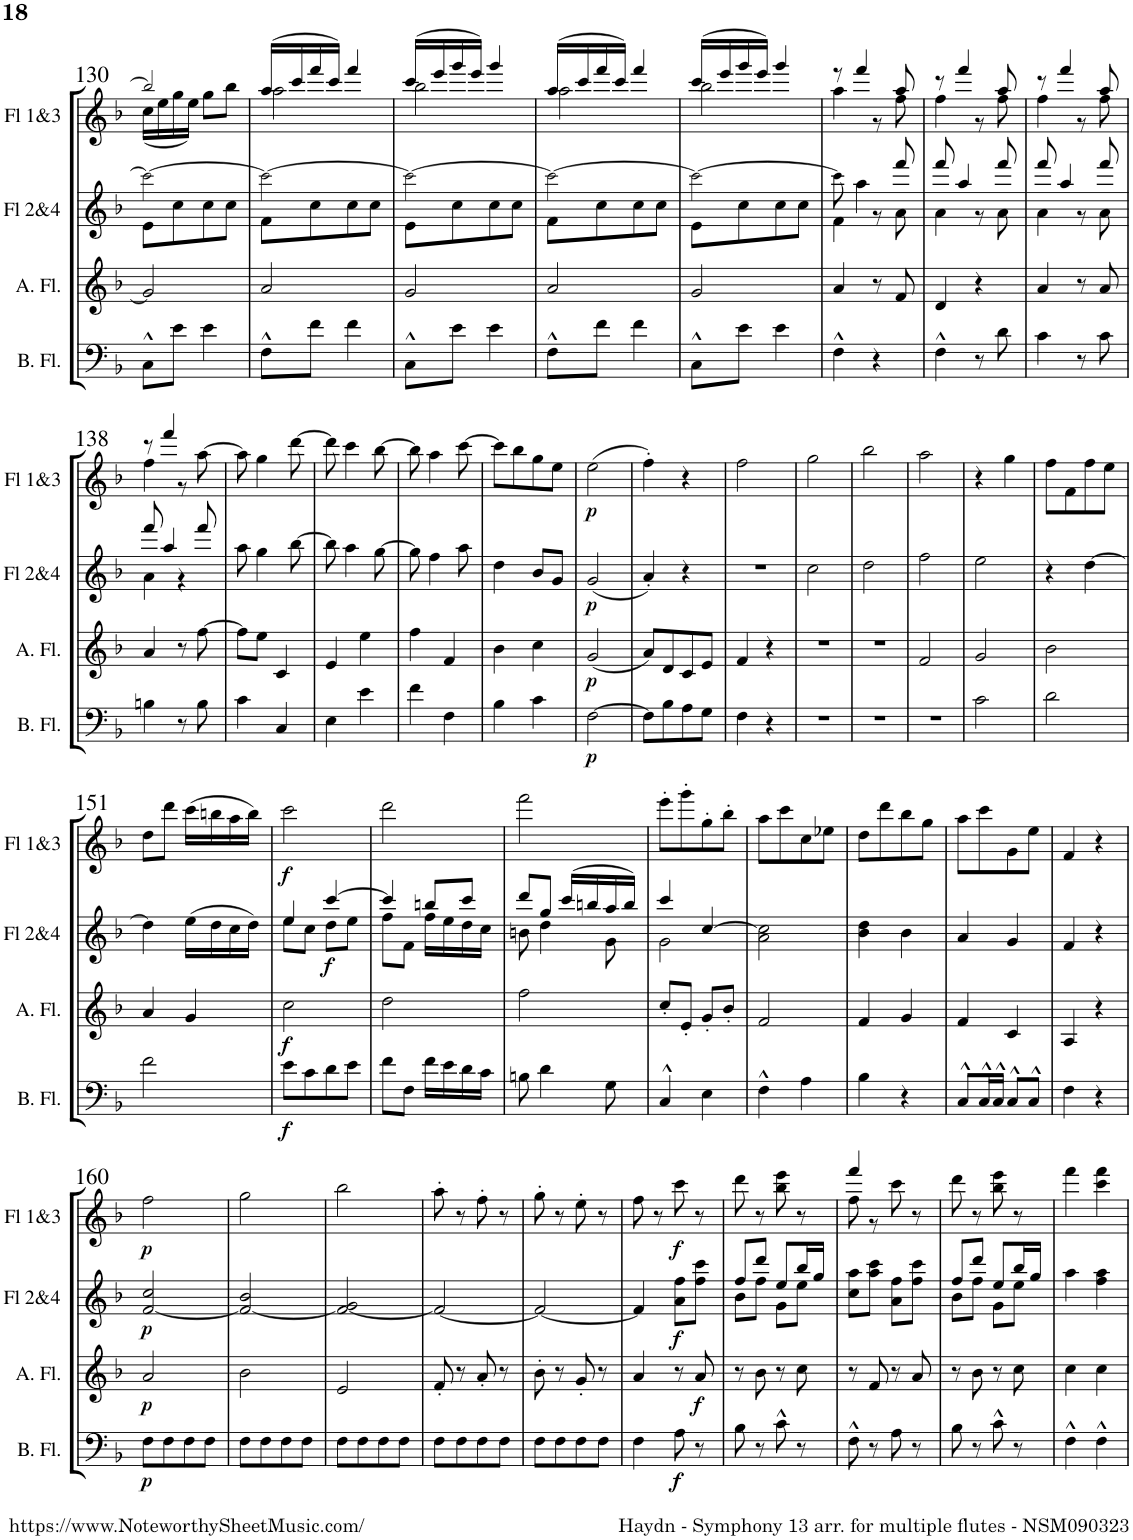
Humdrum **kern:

**kern	**dynam	**kern	**dynam	**kern	**dynam	**kern	**kern	**dynam
*part5	*part5	*part4	*part4	*part3	*part3	*part2	*part1	*part1
*staff5	*staff5	*staff4	*staff4	*staff3	*staff3	*staff2	*staff1	*staff1
*I"Bass Flute	*	*I"Alto Flute	*	*I"Flutes 2&amp;4	*	*I"Flute 1b	*I"Flutes 1&amp;3	*
*I'B. Fl.	*	*I'A. Fl.	*	*I'Fl 2&amp;4	*	*I'Fl 1b	*I'Fl 1&amp;3	*
!!LO:PB:g=z
*clefF4	*	*clefG2	*	*clefG2	*	*clefG2	*clefG2	*
*k[b-]	*	*k[b-]	*	*k[b-]	*	*k[b-]	*k[b-]	*
*M2/4	*	*M2/4	*	*M2/4	*	*M2/4	*M2/4	*
=130	=130	=130	=130	=130	=130	=130	=130	=130
*	*	*	*	*^	*	*^	*^	*
8C^^\L	.	2g/]	.	2ccc!\_	8e\L	.	2bb-!]	(16cc\LL	2bb-!/]	(16cc\LL	.
.	.	.	.	.	.	.	.	16ee\J	.	16ee\	.
8e\J	.	.	.	.	8cc\	.	.	16gg\L	.	16gg\	.
.	.	.	.	.	.	.	.	16ee\JJ)	.	16ee\JJ)	.
4e\	.	.	.	.	8cc\	.	.	8gg\L	.	8gg\L	.
.	.	.	.	.	8cc\J	.	.	8bb-\J	.	8bb-\J	.
*	*	*	*	*	*	*	*v	*v	*	*	*
=131	=131	=131	=131	=131	=131	=131	=131	=131	=131	=131
8F^^\L	.	2a/	.	2ccc!\_	8f\L	.	2r	(16aa/LL	2aa\	.
.	.	.	.	.	.	.	.	16ccc/	.	.
8f\J	.	.	.	.	8cc\	.	.	16fff/	.	.
.	.	.	.	.	.	.	.	16ccc/JJ)	.	.
4f\	.	.	.	.	8cc\	.	.	4fff/	.	.
.	.	.	.	.	8cc\J	.	.	.	.	.
=132	=132	=132	=132	=132	=132	=132	=132	=132	=132	=132
8C^^\L	.	2g/	.	2ccc!\_	8e\L	.	2r	(16ccc/LL	2bb-\	.
.	.	.	.	.	.	.	.	16eee/	.	.
8e\J	.	.	.	.	8cc\	.	.	16ggg/	.	.
.	.	.	.	.	.	.	.	16eee/JJ)	.	.
4e\	.	.	.	.	8cc\	.	.	4ggg/	.	.
.	.	.	.	.	8cc\J	.	.	.	.	.
=133	=133	=133	=133	=133	=133	=133	=133	=133	=133	=133
8F^^\L	.	2a/	.	2ccc!\_	8f\L	.	2r	(16aa/LL	2aa\	.
.	.	.	.	.	.	.	.	16ccc/	.	.
8f\J	.	.	.	.	8cc\	.	.	16fff/	.	.
.	.	.	.	.	.	.	.	16ccc/JJ)	.	.
4f\	.	.	.	.	8cc\	.	.	4fff/	.	.
.	.	.	.	.	8cc\J	.	.	.	.	.
=134	=134	=134	=134	=134	=134	=134	=134	=134	=134	=134
8C^^\L	.	2g/	.	2ccc!\_	8e\L	.	2r	(16ccc/LL	2bb-\	.
.	.	.	.	.	.	.	.	16eee/	.	.
8e\J	.	.	.	.	8cc\	.	.	16ggg/	.	.
.	.	.	.	.	.	.	.	16eee/JJ)	.	.
4e\	.	.	.	.	8cc\	.	.	4ggg/	.	.
.	.	.	.	.	8cc\J	.	.	.	.	.
=135	=135	=135	=135	=135	=135	=135	=135	=135	=135	=135
4F^^\	.	4a/	.	8ccc!\]	4f\	.	2r	8r	4aa\	.
.	.	.	.	4aa\	.	.	.	4fff/	.	.
4r	.	8r	.	.	8r	.	.	.	8r	.
.	.	8f/	.	8fff/	8a\	.	.	8aa/	8ff\	.
=136	=136	=136	=136	=136	=136	=136	=136	=136	=136	=136
4F^^\	.	4d/	.	8fff/	4a\	.	2r	8r	4ff\	.
.	.	.	.	4aa/	.	.	.	4fff/	.	.
8r	.	4r	.	.	8r	.	.	.	8r	.
8d\	.	.	.	8fff/	8a\	.	.	8aa/	8ff\	.
=137	=137	=137	=137	=137	=137	=137	=137	=137	=137	=137
4c\	.	4a/	.	8fff/	4a\	.	2r	8r	4ff\	.
.	.	.	.	4aa/	.	.	.	4fff/	.	.
8r	.	8r	.	.	8r	.	.	.	8r	.
8c\	.	8a/	.	8fff/	8a\	.	.	8aa/	8ff\	.
!!LO:LB:g=z	!!
=138	=138	=138	=138	=138	=138	=138	=138	=138	=138	=138
4Bn\	.	4a/	.	8fff/	4a\	.	2r	8r	4ff\	.
.	.	.	.	4aa/	.	.	.	4fff/	.	.
8r	.	8r	.	.	4r	.	.	.	8r	.
8B\	.	[8ff\	.	8fff/	.	.	.	[>8aa\	8ryy	.
*	*	*	*	*v	*v	*	*	*v	*v	*
=139	=139	=139	=139	=139	=139	=139	=139	=139
4c\	.	8ff\L]	.	8aa\	.	2r	8aa\]	.
.	.	8ee\J	.	4gg\	.	.	4gg\	.
4C/	.	4c/	.	.	.	.	.	.
.	.	.	.	[8bb-\	.	.	[8ddd\	.
=140	=140	=140	=140	=140	=140	=140	=140	=140
4E\	.	4e/	.	8bb-\]	.	2r	8ddd\]	.
.	.	.	.	4aa\	.	.	4ccc\	.
4e\	.	4ee\	.	.	.	.	.	.
.	.	.	.	[8gg\	.	.	[8bb-\	.
=141	=141	=141	=141	=141	=141	=141	=141	=141
4f\	.	4ff\	.	8gg\]	.	2r	8bb-\]	.
.	.	.	.	4ff\	.	.	4aa\	.
4F\	.	4f/	.	.	.	.	.	.
.	.	.	.	8aa\	.	.	[8ccc\	.
=142	=142	=142	=142	=142	=142	=142	=142	=142
4B-\	.	4b-\	.	4dd\	.	2r	8ccc\L]	.
.	.	.	.	.	.	.	8bb-\	.
4c\	.	4cc\	.	8b-/L	.	.	8gg\	.
.	.	.	.	8g/J	.	.	8ee\J	.
=143	=143	=143	=143	=143	=143	=143	=143	=143
!	!LO:DY:b	!	!LO:DY:b	!	!LO:DY:b	!	!	!LO:DY:b
[2F\	p	(2g/	p	(2g/	p	2r	(2ee\	p
=144	=144	=144	=144	=144	=144	=144	=144	=144
8F\L]	.	8a/L)	.	4a'/)	.	2r	4ff'\)	.
8B-\	.	8d/	.	.	.	.	.	.
8A\	.	8c/	.	4r	.	.	4r	.
8G\J	.	8e/J	.	.	.	.	.	.
=145	=145	=145	=145	=145	=145	=145	=145	=145
4F\	.	4f/	.	2r	.	2r	2ff\	.
4r	.	4r	.	.	.	.	.	.
=146	=146	=146	=146	=146	=146	=146	=146	=146
2r	.	2r	.	2cc\	.	2r	2gg\	.
=147	=147	=147	=147	=147	=147	=147	=147	=147
2r	.	2r	.	2dd\	.	2r	2bb-\	.
=148	=148	=148	=148	=148	=148	=148	=148	=148
2r	.	2f/	.	2ff\	.	2r	2aa\	.
=149	=149	=149	=149	=149	=149	=149	=149	=149
2c\	.	2g/	.	2ee\	.	2r	4r	.
.	.	.	.	.	.	.	4gg\	.
=150	=150	=150	=150	=150	=150	=150	=150	=150
2d\	.	2b-\	.	4r	.	2r	8ff\L	.
.	.	.	.	.	.	.	8f\	.
.	.	.	.	[4dd\	.	.	8ff\	.
.	.	.	.	.	.	.	8ee\J	.
!!LO:LB:g=z
=151	=151	=151	=151	=151	=151	=151	=151	=151
2f\	.	4a/	.	4dd\]	.	2r	8dd\L	.
.	.	.	.	.	.	.	8ddd\J	.
.	.	4g/	.	(16ee\LL	.	.	(16ccc\LL	.
.	.	.	.	16dd\	.	.	16bbn\	.
.	.	.	.	16cc\	.	.	16aa\	.
.	.	.	.	16dd\JJ)	.	.	16bb\JJ)	.
=152	=152	=152	=152	=152	=152	=152	=152	=152
*	*	*	*	*^	*	*	*	*
!	!LO:DY:b	!	!LO:DY:b	!	!	!	!	!	!LO:DY:b
8e\L	f	2cc\	f	4ee/	8ee\L	.	2r	2ccc\	f
8c\	.	.	.	.	8cc\J	.	.	.	.
!	!	!	!	!	!	!LO:DY:b	!	!	!
8d\	.	.	.	[4ccc/	8dd\L	f	.	.	.
8e\J	.	.	.	.	8ee\J	.	.	.	.
=153	=153	=153	=153	=153	=153	=153	=153	=153	=153
8f\L	.	2dd\	.	4ccc/]	8ff\L	.	2r	2ddd\	.
8F\J	.	.	.	.	8f\J	.	.	.	.
16f\LL	.	.	.	8bbn/L	16ff\LL	.	.	.	.
16e\	.	.	.	.	16ee\	.	.	.	.
16d\	.	.	.	8ccc/J	16dd\	.	.	.	.
16c\JJ	.	.	.	.	16cc\JJ	.	.	.	.
=154	=154	=154	=154	=154	=154	=154	=154	=154	=154
8Bn\	.	2ff\	.	8ddd/L	8bn\	.	2r	2fff\	.
4d\	.	.	.	8gg/J	4dd\	.	.	.	.
.	.	.	.	(16ccc/LL	.	.	.	.	.
.	.	.	.	16bbn/	.	.	.	.	.
8G\	.	.	.	16aa/	8g\	.	.	.	.
.	.	.	.	16bb/JJ)	.	.	.	.	.
=155	=155	=155	=155	=155	=155	=155	=155	=155	=155
4C^^/	.	8cc'/L	.	4ccc/	2g\	.	2r	8eee'\L	.
.	.	8e'/J	.	.	.	.	.	8ggg'\	.
4E\	.	8g'/L	.	[4cc/	.	.	.	8gg'\	.
.	.	8b-'/J	.	.	.	.	.	8bb-'\J	.
*	*	*	*	*v	*v	*	*	*	*
=156	=156	=156	=156	=156	=156	=156	=156	=156
4F^^\	.	2f/	.	2a\ 2cc\]	.	2r	8aa\L	.
.	.	.	.	.	.	.	8ccc\	.
4A\	.	.	.	.	.	.	8cc\	.
.	.	.	.	.	.	.	8ee-X\J	.
=157	=157	=157	=157	=157	=157	=157	=157	=157
4B-\	.	4f/	.	4b-\ 4dd\	.	2r	8dd\L	.
.	.	.	.	.	.	.	8ddd\	.
4r	.	4g/	.	4b-\	.	.	8bb-\	.
.	.	.	.	.	.	.	8gg\J	.
=158	=158	=158	=158	=158	=158	=158	=158	=158
8C^^/L	.	4f/	.	4a/	.	2r	8aa\L	.
16C^^/L	.	.	.	.	.	.	8ccc\	.
16C^^/JJ	.	.	.	.	.	.	.	.
8C^^/L	.	4c/	.	4g/	.	.	8g\	.
8C^^/J	.	.	.	.	.	.	8ee\J	.
=159	=159	=159	=159	=159	=159	=159	=159	=159
4F\	.	4A/	.	4f/	.	2r	4f/	.
4r	.	4r	.	4r	.	.	4r	.
!!LO:LB:g=z
=160	=160	=160	=160	=160	=160	=160	=160	=160
!	!LO:DY:b	!	!LO:DY:b	!	!LO:DY:b	!	!	!LO:DY:b
8F\L	p	2a/	p	[2f/ 2cc/	p	2r	2ff\	p
8F\	.	.	.	.	.	.	.	.
8F\	.	.	.	.	.	.	.	.
8F\J	.	.	.	.	.	.	.	.
=161	=161	=161	=161	=161	=161	=161	=161	=161
8F\L	.	2b-\	.	2f/_ 2b-/	.	2r	2gg\	.
8F\	.	.	.	.	.	.	.	.
8F\	.	.	.	.	.	.	.	.
8F\J	.	.	.	.	.	.	.	.
=162	=162	=162	=162	=162	=162	=162	=162	=162
8F\L	.	2e/	.	2f/_ 2g/	.	2r	2bb-\	.
8F\	.	.	.	.	.	.	.	.
8F\	.	.	.	.	.	.	.	.
8F\J	.	.	.	.	.	.	.	.
=163	=163	=163	=163	=163	=163	=163	=163	=163
8F\L	.	8f'/	.	2f/_	.	2r	8aa'\	.
8F\	.	8r	.	.	.	.	8r	.
8F\	.	8a'/	.	.	.	.	8ff'\	.
8F\J	.	8r	.	.	.	.	8r	.
=164	=164	=164	=164	=164	=164	=164	=164	=164
8F\L	.	8b-'\	.	2f/_	.	2r	8gg'\	.
8F\	.	8r	.	.	.	.	8r	.
8F\	.	8g'/	.	.	.	.	8ee'\	.
8F\J	.	8r	.	.	.	.	8r	.
=165	=165	=165	=165	=165	=165	=165	=165	=165
4F\	.	4a/	.	4f/]	.	2r	8ff\	.
.	.	.	.	.	.	.	8r	.
!	!LO:DY:b	!	!	!	!LO:DY:b	!	!	!LO:DY:b
8A\	f	8r	.	8a\ 8ff\L	f	.	8ccc\	f
!	!	!	!LO:DY:b	!	!	!	!	!
8r	.	8a/	f	8ff\ 8ccc\J	.	.	8r	.
=166	=166	=166	=166	=166	=166	=166	=166	=166
*	*	*	*	*^	*	*	*	*
8B-\	.	8r	.	8ff/L	8b-\L	.	2r	8ddd\	.
8r	.	8b-\	.	8ddd/J	8ff\J	.	.	8r	.
8c^^\	.	8r	.	8ee/L	8g\L	.	.	8bb-\ 8eee\	.
8r	.	8cc\	.	16bb-/L	8ee\J	.	.	8r	.
.	.	.	.	16gg/JJ	.	.	.	.	.
*	*	*	*	*v	*v	*	*	*	*
=167	=167	=167	=167	=167	=167	=167	=167	=167
*	*	*	*	*	*	*	*^	*
8F^^\	.	8r	.	8cc\ 8aa\L	.	2r	4fff/	8ff\	.
8r	.	8f/	.	8aa\ 8ccc\J	.	.	.	8r	.
8A\	.	8r	.	8a\ 8ff\L	.	.	8ccc\	4ryy	.
8r	.	8a/	.	8ff\ 8ccc\J	.	.	8r	.	.
*	*	*	*	*	*	*	*v	*v	*
=168	=168	=168	=168	=168	=168	=168	=168	=168
*	*	*	*	*^	*	*	*	*
8B-\	.	8r	.	8ff/L	8b-\L	.	2r	8ddd\	.
8r	.	8b-\	.	8ddd/J	8ff\J	.	.	8r	.
8c^^\	.	8r	.	8ee/L	8g\L	.	.	8bb-\ 8eee\	.
8r	.	8cc\	.	16bb-/L	8ee\J	.	.	8r	.
.	.	.	.	16gg/JJ	.	.	.	.	.
*	*	*	*	*v	*v	*	*	*	*
=169	=169	=169	=169	=169	=169	=169	=169	=169
4F^^\	.	4cc\	.	4aa\	.	2r	4fff\	.
4F^^\	.	4cc\	.	4ff\ 4aa\	.	.	4ccc\ 4fff\	.
=	=	=	=	=	=	=	=	=
*-	*-	*-	*-	*-	*-	*-	*-	*-
